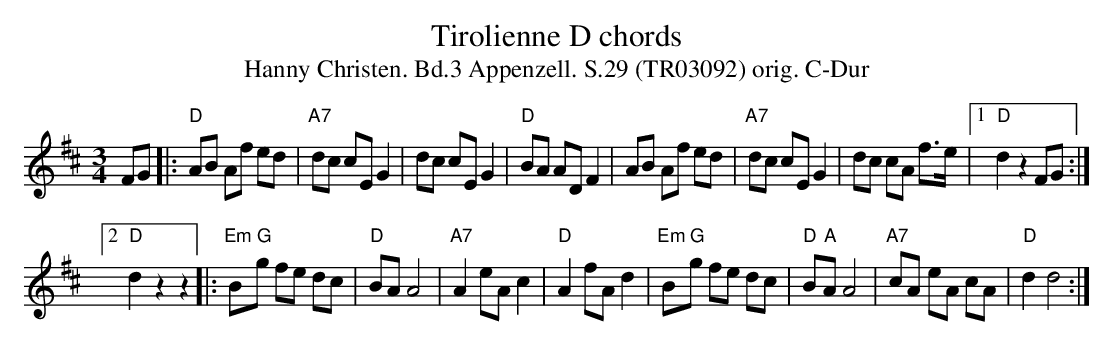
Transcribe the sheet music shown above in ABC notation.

X:1
T:Tirolienne D chords
T:Hanny Christen. Bd.3 Appenzell. S.29 (TR03092) orig. C-Dur
M:3/4
L:1/8
K:Dmaj%%MIDI gchordon
FG |: "D"AB Af ed | "A7"dc cE G2 | dc cE G2 | "D"BA AD F2 | \
AB Af ed | "A7"dc cE G2 | dc cA f>e |1 "D"d2 z2 FG :|2
"D"d2 z2 z2 |: "Em"B"G"g fe dc | "D"BA A4 | "A7"A2 eA c2 | "D"A2 fA d2 | \
"Em"B"G"g fe dc | "D"B"A"A A4 | "A7"cA eA cA | "D"d2 d4 :|
